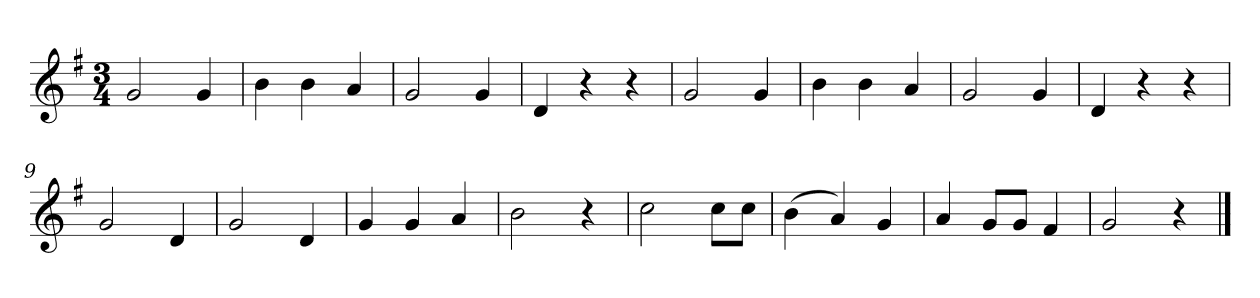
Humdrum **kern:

**kern
*part1
*staff1
*k[f#]
*M3/4
*MM120
=1
2g
4g
=2
4b
4b
4a
=3
2g
4g
=4
4d
4r
4r
=5
2g
4g
=6
4b
4b
4a
=7
2g
4g
=8
4d
4r
4r
=9
2g
4d
=10
2g
4d
=11
4g
4g
4a
=12
2b
4r
=13
2cc
8ccL
8ccJ
=14
(4b
4a)
4g
=15
4a
8gL
8gJ
4f#
=16
2g
4r
==
*-
